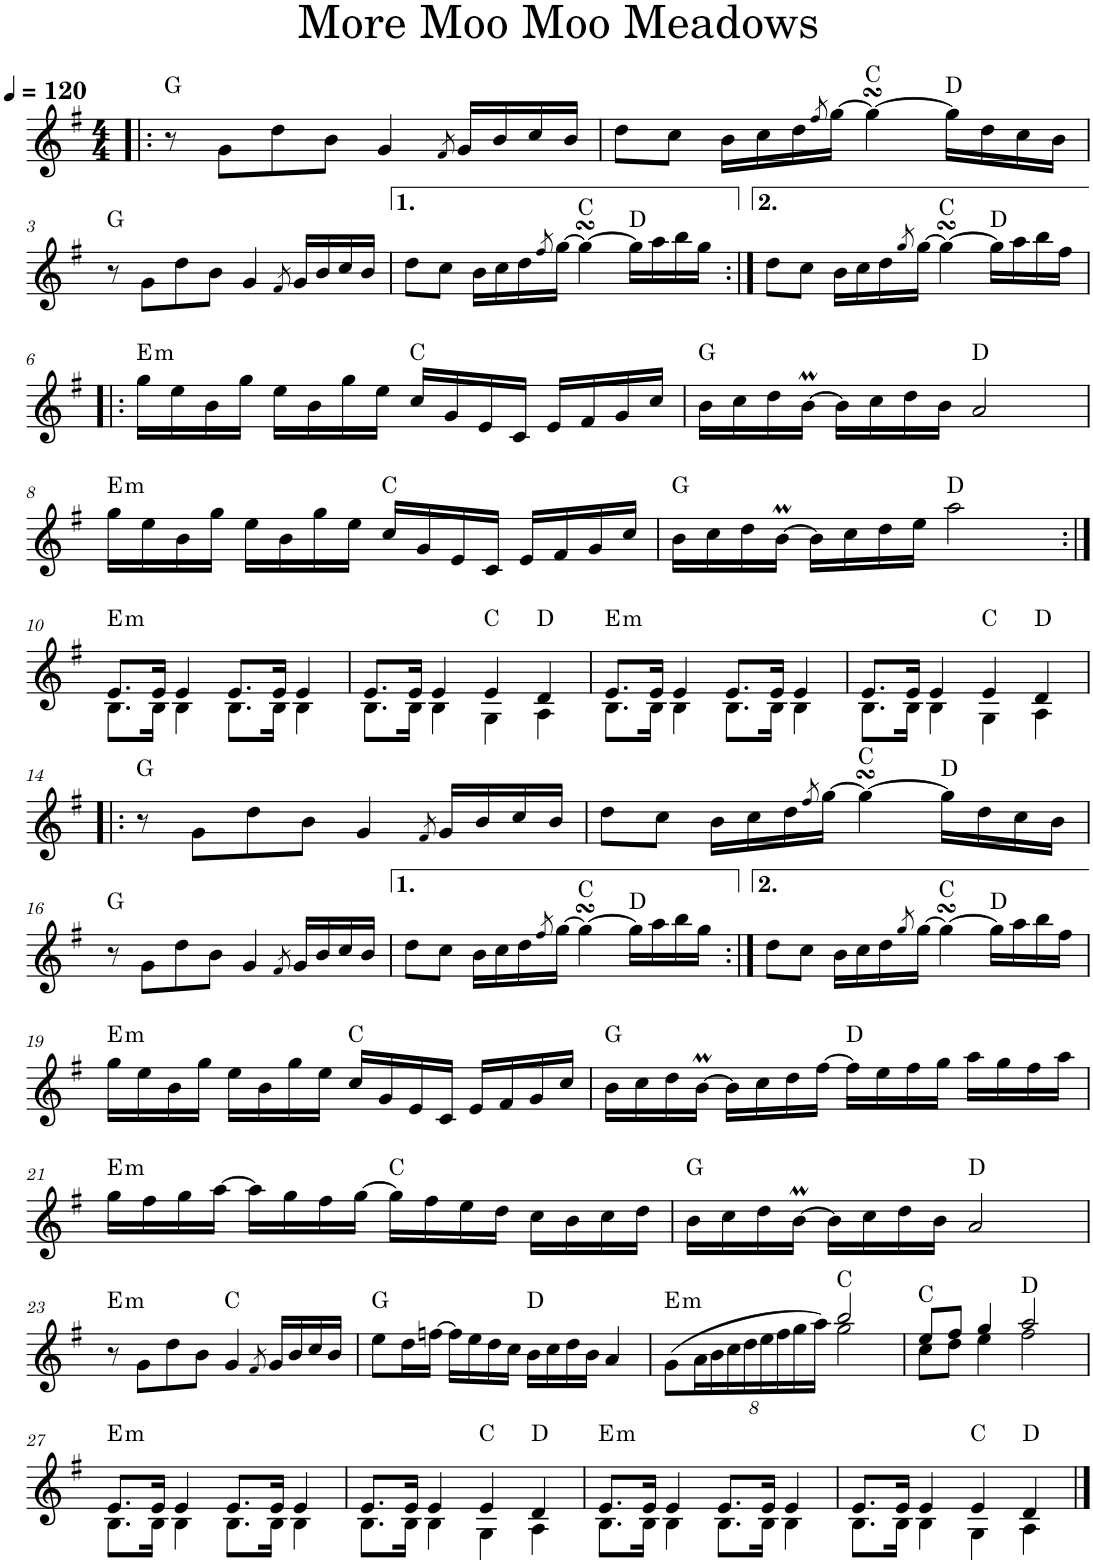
**kern	**harte
*part1	*part1
*staff1	*
*I"Piano	*
*I'Pno.	*
*clefG2	*
*k[f#]	*
*M4/4	*
*MM120	*
=1!|:	=1!|:
8r	G:maj
8g\L	.
8dd\	.
8b\J	.
4g/	.
8qf#/	.
16g/LL	.
16b/	.
16cc/	.
16b/JJ	.
=2	=2
8dd\L	.
8cc\J	.
16b\LL	.
16cc\	.
16dd\	.
8qff#/	.
[16gg\JJ	.
4ggsSSs\_	C:maj
16gg\LL]	D:maj
16dd\	.
16cc\	.
16b\JJ	.
!!LO:LB:g=z
=3	=3
8r	G:maj
8g\L	.
8dd\	.
8b\J	.
4g/	.
8qf#/	.
16g/LL	.
16b/	.
16cc/	.
16b/JJ	.
=4	=4
8dd\L	.
8cc\J	.
16b\LL	.
16cc\	.
16dd\	.
8qff#/	.
[16gg\JJ	.
4ggsSSs\_	C:maj
16gg\LL]	D:maj
16aa\	.
16bb\	.
16gg\JJ	.
=5:|!	=5:|!
8dd\L	.
8cc\J	.
16b\LL	.
16cc\	.
16dd\	.
8qgg/	.
[16gg\JJ	.
4ggsSSs\_	C:maj
16gg\LL]	D:maj
16aa\	.
16bb\	.
16ff#\JJ	.
!!LO:LB:g=z
=6!|:	=6!|:
!	!LO:H:kt=m
16gg\LL	E:min
16ee\	.
16b\	.
16gg\JJ	.
16ee\LL	.
16b\	.
16gg\	.
16ee\JJ	.
16cc/LL	C:maj
16g/	.
16e/	.
16c/JJ	.
16e/LL	.
16f#/	.
16g/	.
16cc/JJ	.
=7	=7
16b\LL	G:maj
16cc\	.
16dd\	.
[16bm\JJ	.
16b\LL]	.
16cc\	.
16dd\	.
16b\JJ	.
2a/	D:maj
!!LO:LB:g=z
=8	=8
!	!LO:H:kt=m
16gg\LL	E:min
16ee\	.
16b\	.
16gg\JJ	.
16ee\LL	.
16b\	.
16gg\	.
16ee\JJ	.
16cc/LL	C:maj
16g/	.
16e/	.
16c/JJ	.
16e/LL	.
16f#/	.
16g/	.
16cc/JJ	.
=9	=9
16b\LL	G:maj
16cc\	.
16dd\	.
[16bm\JJ	.
16b\LL]	.
16cc\	.
16dd\	.
16ee\JJ	.
2aa\	D:maj
!!LO:LB:g=z
=10:|!	=10:|!
*^	*
!	!	!LO:H:kt=m
8.e/L	8.B\L	E:min
16e/Jk	16B\Jk	.
4e/	4B\	.
8.e/L	8.B\L	.
16e/Jk	16B\Jk	.
4e/	4B\	.
=11	=11	=11
8.e/L	8.B\L	.
16e/Jk	16B\Jk	.
4e/	4B\	.
4e/	4G\	C:maj
4d/	4A\	D:maj
=12	=12	=12
!	!	!LO:H:kt=m
8.e/L	8.B\L	E:min
16e/Jk	16B\Jk	.
4e/	4B\	.
8.e/L	8.B\L	.
16e/Jk	16B\Jk	.
4e/	4B\	.
=13	=13	=13
8.e/L	8.B\L	.
16e/Jk	16B\Jk	.
4e/	4B\	.
4e/	4G\	C:maj
4d/	4A\	D:maj
*v	*v	*
!!LO:LB:g=z
=14!|:	=14!|:
8r	G:maj
8g\L	.
8dd\	.
8b\J	.
4g/	.
8qf#/	.
16g/LL	.
16b/	.
16cc/	.
16b/JJ	.
=15	=15
8dd\L	.
8cc\J	.
16b\LL	.
16cc\	.
16dd\	.
8qff#/	.
[16gg\JJ	.
4ggsSSs\_	C:maj
16gg\LL]	D:maj
16dd\	.
16cc\	.
16b\JJ	.
!!LO:LB:g=z
=16	=16
8r	G:maj
8g\L	.
8dd\	.
8b\J	.
4g/	.
8qf#/	.
16g/LL	.
16b/	.
16cc/	.
16b/JJ	.
=17	=17
8dd\L	.
8cc\J	.
16b\LL	.
16cc\	.
16dd\	.
8qff#/	.
[16gg\JJ	.
4ggsSSs\_	C:maj
16gg\LL]	D:maj
16aa\	.
16bb\	.
16gg\JJ	.
=18:|!	=18:|!
8dd\L	.
8cc\J	.
16b\LL	.
16cc\	.
16dd\	.
8qgg/	.
[16gg\JJ	.
4ggsSSs\_	C:maj
16gg\LL]	D:maj
16aa\	.
16bb\	.
16ff#\JJ	.
!!LO:LB:g=z
=19	=19
!	!LO:H:kt=m
16gg\LL	E:min
16ee\	.
16b\	.
16gg\JJ	.
16ee\LL	.
16b\	.
16gg\	.
16ee\JJ	.
16cc/LL	C:maj
16g/	.
16e/	.
16c/JJ	.
16e/LL	.
16f#/	.
16g/	.
16cc/JJ	.
=20	=20
16b\LL	G:maj
16cc\	.
16dd\	.
[16bm\JJ	.
16b\LL]	.
16cc\	.
16dd\	.
[16ff#\JJ	.
16ff#\LL]	D:maj
16ee\	.
16ff#\	.
16gg\JJ	.
16aa\LL	.
16gg\	.
16ff#\	.
16aa\JJ	.
!!LO:LB:g=z
=21	=21
!	!LO:H:kt=m
16gg\LL	E:min
16ff#\	.
16gg\	.
[16aa\JJ	.
16aa\LL]	.
16gg\	.
16ff#\	.
[16gg\JJ	.
16gg\LL]	C:maj
16ff#\	.
16ee\	.
16dd\JJ	.
16cc\LL	.
16b\	.
16cc\	.
16dd\JJ	.
=22	=22
16b\LL	G:maj
16cc\	.
16dd\	.
[16bm\JJ	.
16b\LL]	.
16cc\	.
16dd\	.
16b\JJ	.
2a/	D:maj
!!LO:LB:g=z
=23	=23
!	!LO:H:kt=m
8r	E:min
8g\L	.
8dd\	.
8b\J	.
4g/	C:maj
8qf#/	.
16g/LL	.
16b/	.
16cc/	.
16b/JJ	.
=24	=24
8ee\L	G:maj
16dd\L	.
[16ffn\JJ	.
16ff\LL]	.
16ee\	.
16dd\	.
16cc\JJ	.
16b\LL	D:maj
16cc\	.
16dd\	.
16b\JJ	.
4a/	.
=25	=25
*^	*
!	!	!LO:H:kt=m
(8g\L	2ryy	E:min
*Xbrackettup	*	*
64%3a\L	.	.
64%3b\	.	.
64%3cc\	.	.
64%3dd\	.	.
64%3ee\	.	.
64%3ff#\	.	.
64%3gg\	.	.
64%3aa\JJ)	.	.
2bb/	2gg\	C:maj
=26	=26	=26
8ee/L	8cc\L	C:maj
8ff#/J	8dd\J	.
4gg/	4ee\	.
2aa/	2ff#\	D:maj
!!LO:LB:g=z	!!
=27	=27	=27
!	!	!LO:H:kt=m
8.e/L	8.B\L	E:min
16e/Jk	16B\Jk	.
4e/	4B\	.
8.e/L	8.B\L	.
16e/Jk	16B\Jk	.
4e/	4B\	.
=28	=28	=28
8.e/L	8.B\L	.
16e/Jk	16B\Jk	.
4e/	4B\	.
4e/	4G\	C:maj
4d/	4A\	D:maj
=29	=29	=29
!	!	!LO:H:kt=m
8.e/L	8.B\L	E:min
16e/Jk	16B\Jk	.
4e/	4B\	.
8.e/L	8.B\L	.
16e/Jk	16B\Jk	.
4e/	4B\	.
=30	=30	=30
8.e/L	8.B\L	.
16e/Jk	16B\Jk	.
4e/	4B\	.
4e/	4G\	C:maj
4d/	4A\	D:maj
*v	*v	*
==	==
*-	*-
